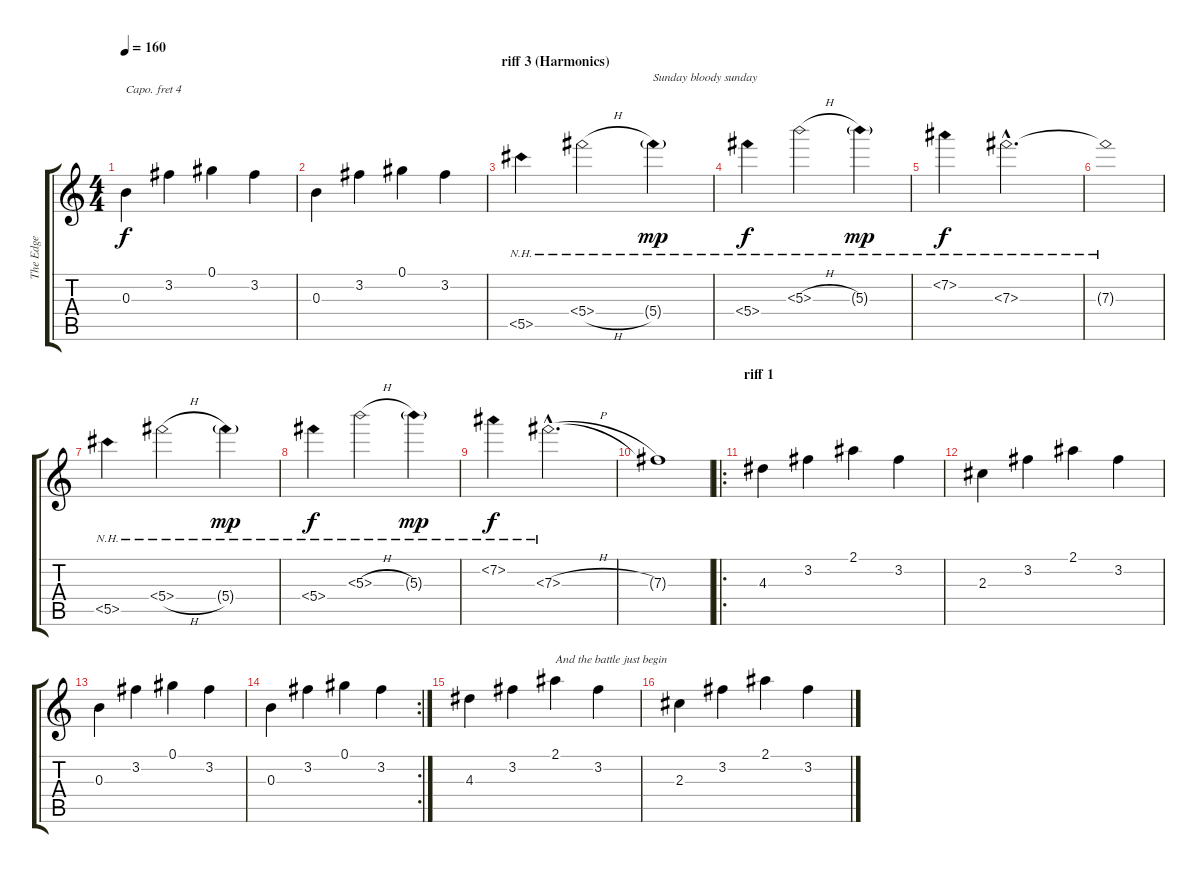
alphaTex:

\track ("The Edge" "The Edge") {instrument acousticguitarnylon}
\staff {score tabs}
\capo 4
\tuning (E4 B3 G3 D3 A2 E2) {hide}
\ts (4 4)
\tempo 160
\clef g2
\ks c
0.3.4{dy f} 3.2.4 0.1.4 3.2.4 |
0.3.4 3.2.4 0.1.4 3.2.4 |
\section ("" "riff 3 (Harmonics)")
5.5{nh}.4 5.4{nh h}.2 5.4{nh g}.4{txt "Sunday bloody sunday" dy mp} |
5.4{nh}.4{dy f} 5.3{nh h}.2 5.3{nh g}.4{dy mp} |
7.2{nh}.4{dy f} 7.3{nh hac}.2{d} |
7.3{nh t}.1 |
5.5{nh}.4 5.4{nh h}.2 5.4{nh g}.4{dy mp} |
5.4{nh}.4{dy f} 5.3{nh h}.2 5.3{nh g}.4{dy mp} |
7.2{nh}.4{dy f} 7.3{nh h hac}.2{d} |
7.3{t}.1 |
\ro
\section ("" "riff 1")
4.3.4 3.2.4 2.1.4 3.2.4 |
2.3.4 3.2.4 2.1.4 3.2.4 |
0.3.4 3.2.4 0.1.4 3.2.4 |
\rc 2
0.3.4 3.2.4 0.1.4 3.2.4 |
4.3.4 3.2.4 2.1.4{txt "And the battle just begin"} 3.2.4 |
2.3.4 3.2.4 2.1.4 3.2.4
